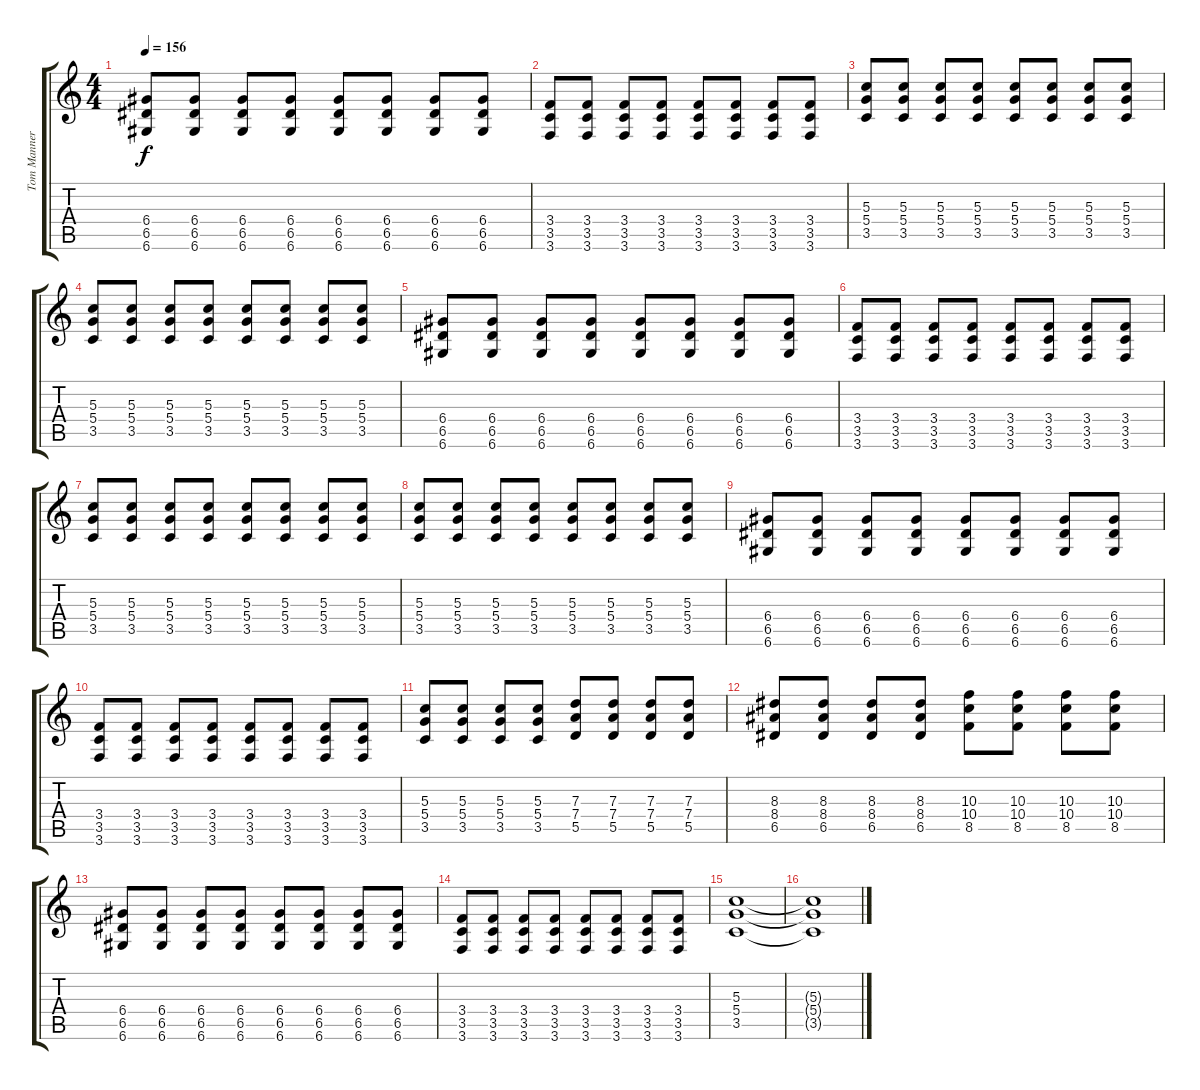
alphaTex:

\track ("Tom Manners" "Tom Manner") {instrument distortionguitar}
\staff {score tabs}
\tuning (E4 B3 G3 D3 A2 D2) {hide}
\ts (4 4)
\tempo 156
\clef g2
\ks c
(6.4 6.5 6.6).8{dy f} (6.4 6.5 6.6).8 (6.4 6.5 6.6).8 (6.4 6.5 6.6).8 (6.4 6.5 6.6).8 (6.4 6.5 6.6).8 (6.4 6.5 6.6).8 (6.4 6.5 6.6).8 |
(3.4 3.5 3.6).8 (3.4 3.5 3.6).8 (3.4 3.5 3.6).8 (3.4 3.5 3.6).8 (3.4 3.5 3.6).8 (3.4 3.5 3.6).8 (3.4 3.5 3.6).8 (3.4 3.5 3.6).8 |
(5.3 5.4 3.5).8 (5.3 5.4 3.5).8 (5.3 5.4 3.5).8 (5.3 5.4 3.5).8 (5.3 5.4 3.5).8 (5.3 5.4 3.5).8 (5.3 5.4 3.5).8 (5.3 5.4 3.5).8 |
(5.3 5.4 3.5).8 (5.3 5.4 3.5).8 (5.3 5.4 3.5).8 (5.3 5.4 3.5).8 (5.3 5.4 3.5).8 (5.3 5.4 3.5).8 (5.3 5.4 3.5).8 (5.3 5.4 3.5).8 |
(6.4 6.5 6.6).8 (6.4 6.5 6.6).8 (6.4 6.5 6.6).8 (6.4 6.5 6.6).8 (6.4 6.5 6.6).8 (6.4 6.5 6.6).8 (6.4 6.5 6.6).8 (6.4 6.5 6.6).8 |
(3.4 3.5 3.6).8 (3.4 3.5 3.6).8 (3.4 3.5 3.6).8 (3.4 3.5 3.6).8 (3.4 3.5 3.6).8 (3.4 3.5 3.6).8 (3.4 3.5 3.6).8 (3.4 3.5 3.6).8 |
(5.3 5.4 3.5).8 (5.3 5.4 3.5).8 (5.3 5.4 3.5).8 (5.3 5.4 3.5).8 (5.3 5.4 3.5).8 (5.3 5.4 3.5).8 (5.3 5.4 3.5).8 (5.3 5.4 3.5).8 |
(5.3 5.4 3.5).8 (5.3 5.4 3.5).8 (5.3 5.4 3.5).8 (5.3 5.4 3.5).8 (5.3 5.4 3.5).8 (5.3 5.4 3.5).8 (5.3 5.4 3.5).8 (5.3 5.4 3.5).8 |
(6.4 6.5 6.6).8 (6.4 6.5 6.6).8 (6.4 6.5 6.6).8 (6.4 6.5 6.6).8 (6.4 6.5 6.6).8 (6.4 6.5 6.6).8 (6.4 6.5 6.6).8 (6.4 6.5 6.6).8 |
(3.4 3.5 3.6).8 (3.4 3.5 3.6).8 (3.4 3.5 3.6).8 (3.4 3.5 3.6).8 (3.4 3.5 3.6).8 (3.4 3.5 3.6).8 (3.4 3.5 3.6).8 (3.4 3.5 3.6).8 |
(5.3 5.4 3.5).8 (5.3 5.4 3.5).8 (5.3 5.4 3.5).8 (5.3 5.4 3.5).8 (7.3 7.4 5.5).8 (7.3 7.4 5.5).8 (7.3 7.4 5.5).8 (7.3 7.4 5.5).8 |
(8.3 8.4 6.5).8 (8.3 8.4 6.5).8 (8.3 8.4 6.5).8 (8.3 8.4 6.5).8 (10.3 10.4 8.5).8 (10.3 10.4 8.5).8 (10.3 10.4 8.5).8 (10.3 10.4 8.5).8 |
(6.4 6.5 6.6).8 (6.4 6.5 6.6).8 (6.4 6.5 6.6).8 (6.4 6.5 6.6).8 (6.4 6.5 6.6).8 (6.4 6.5 6.6).8 (6.4 6.5 6.6).8 (6.4 6.5 6.6).8 |
(3.4 3.5 3.6).8 (3.4 3.5 3.6).8 (3.4 3.5 3.6).8 (3.4 3.5 3.6).8 (3.4 3.5 3.6).8 (3.4 3.5 3.6).8 (3.4 3.5 3.6).8 (3.4 3.5 3.6).8 |
(5.3 5.4 3.5).1 |
(5.3{t} 5.4{t} 3.5{t}).1
